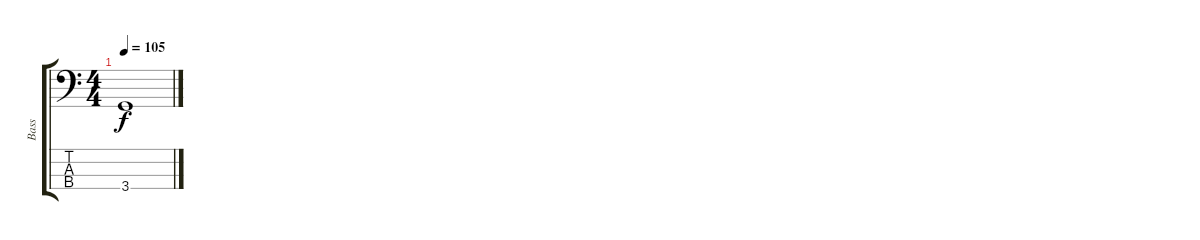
\track ("Bass" "Bass") {instrument electricbasspick}
\staff {score tabs}
\tuning (G2 D2 A1 E1) {hide}
\ts (4 4)
\tempo 105
\clef f4
\ks c
3.4{t}.1{dy f}
